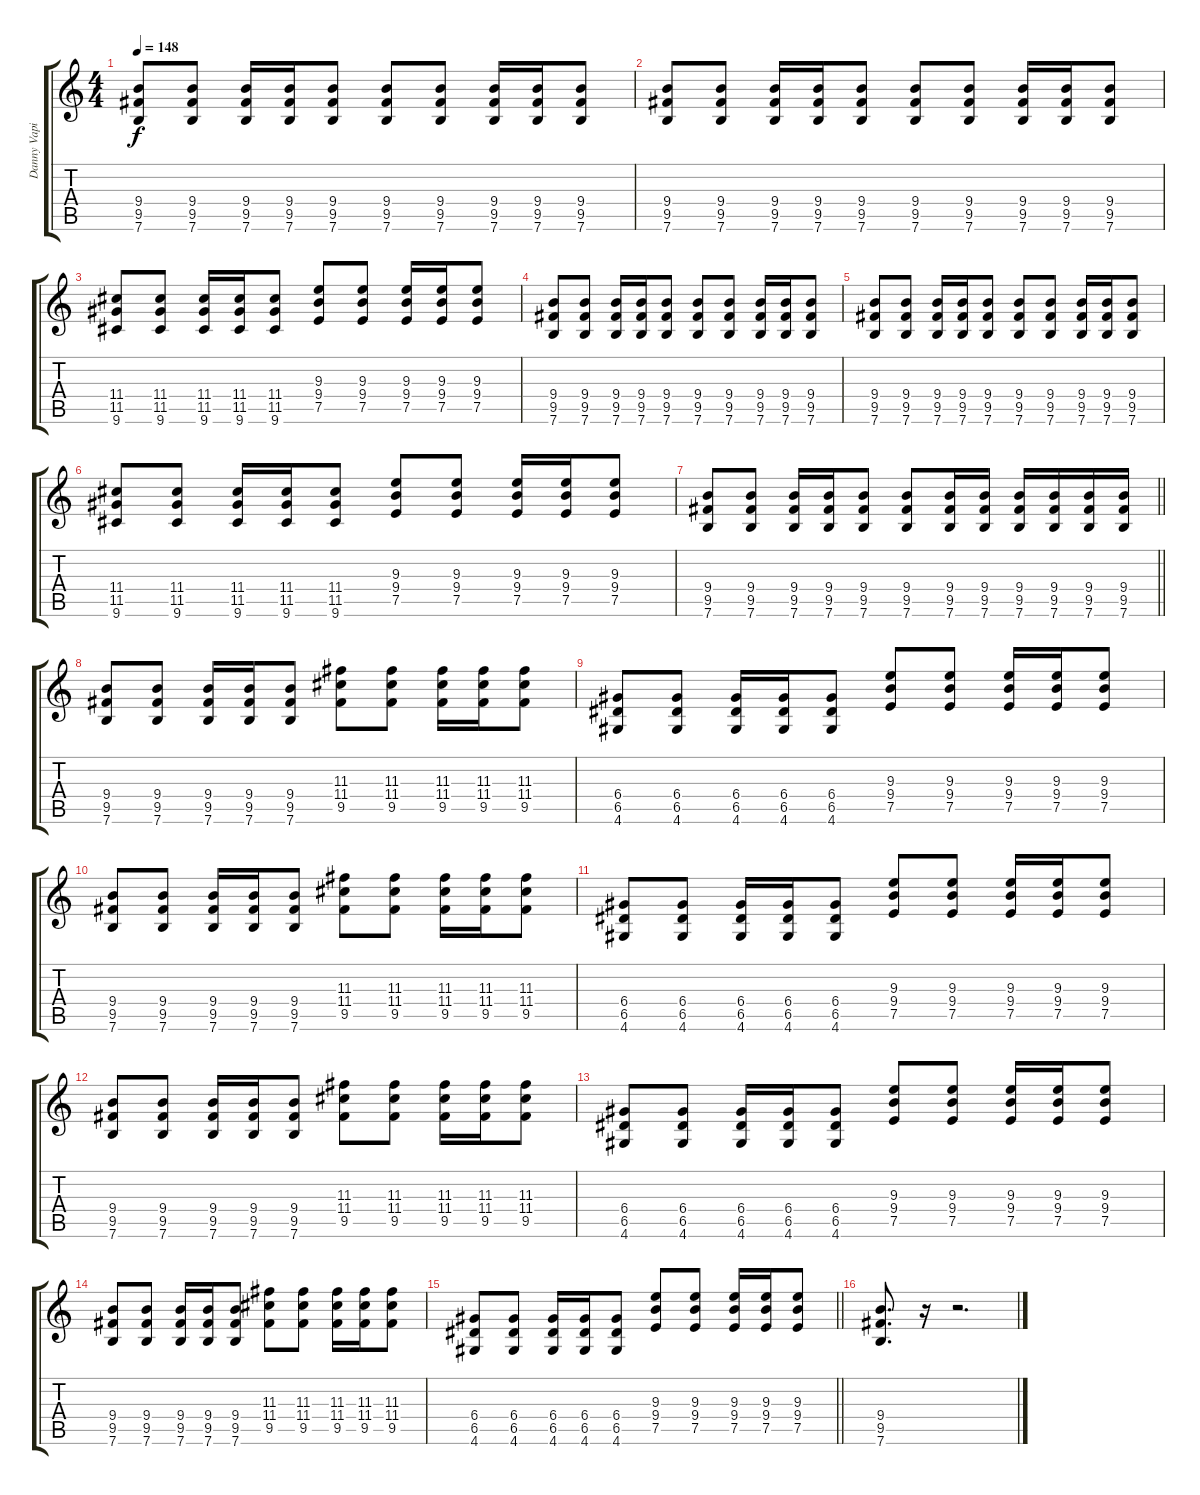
\track ("Danny Vapid" "Danny Vapi") {instrument distortionguitar}
\staff {score tabs}
\tuning (E4 B3 G3 D3 A2 E2) {hide}
\ts (4 4)
\tempo 148
\clef g2
\ks c
(9.4 9.5 7.6).8{dy f} (9.4 9.5 7.6).8 (9.4 9.5 7.6).16 (9.4 9.5 7.6).16 (9.4 9.5 7.6).8 (9.4 9.5 7.6).8 (9.4 9.5 7.6).8 (9.4 9.5 7.6).16 (9.4 9.5 7.6).16 (9.4 9.5 7.6).8 |
(9.4 9.5 7.6).8 (9.4 9.5 7.6).8 (9.4 9.5 7.6).16 (9.4 9.5 7.6).16 (9.4 9.5 7.6).8 (9.4 9.5 7.6).8 (9.4 9.5 7.6).8 (9.4 9.5 7.6).16 (9.4 9.5 7.6).16 (9.4 9.5 7.6).8 |
(11.4 11.5 9.6).8 (11.4 11.5 9.6).8 (11.4 11.5 9.6).16 (11.4 11.5 9.6).16 (11.4 11.5 9.6).8 (9.3 9.4 7.5).8 (9.3 9.4 7.5).8 (9.3 9.4 7.5).16 (9.3 9.4 7.5).16 (9.3 9.4 7.5).8 |
(9.4 9.5 7.6).8 (9.4 9.5 7.6).8 (9.4 9.5 7.6).16 (9.4 9.5 7.6).16 (9.4 9.5 7.6).8 (9.4 9.5 7.6).8 (9.4 9.5 7.6).8 (9.4 9.5 7.6).16 (9.4 9.5 7.6).16 (9.4 9.5 7.6).8 |
(9.4 9.5 7.6).8 (9.4 9.5 7.6).8 (9.4 9.5 7.6).16 (9.4 9.5 7.6).16 (9.4 9.5 7.6).8 (9.4 9.5 7.6).8 (9.4 9.5 7.6).8 (9.4 9.5 7.6).16 (9.4 9.5 7.6).16 (9.4 9.5 7.6).8 |
(11.4 11.5 9.6).8 (11.4 11.5 9.6).8 (11.4 11.5 9.6).16 (11.4 11.5 9.6).16 (11.4 11.5 9.6).8 (9.3 9.4 7.5).8 (9.3 9.4 7.5).8 (9.3 9.4 7.5).16 (9.3 9.4 7.5).16 (9.3 9.4 7.5).8 |
\barLineRight lightlight
(9.4 9.5 7.6).8 (9.4 9.5 7.6).8 (9.4 9.5 7.6).16 (9.4 9.5 7.6).16 (9.4 9.5 7.6).8 (9.4 9.5 7.6).8 (9.4 9.5 7.6).16 (9.4 9.5 7.6).16 (9.4 9.5 7.6).16 (9.4 9.5 7.6).16 (9.4 9.5 7.6).16 (9.4 9.5 7.6).16 |
(9.4 9.5 7.6).8 (9.4 9.5 7.6).8 (9.4 9.5 7.6).16 (9.4 9.5 7.6).16 (9.4 9.5 7.6).8 (11.3 11.4 9.5).8 (11.3 11.4 9.5).8 (11.3 11.4 9.5).16 (11.3 11.4 9.5).16 (11.3 11.4 9.5).8 |
(6.4 6.5 4.6).8 (6.4 6.5 4.6).8 (6.4 6.5 4.6).16 (6.4 6.5 4.6).16 (6.4 6.5 4.6).8 (9.3 9.4 7.5).8 (9.3 9.4 7.5).8 (9.3 9.4 7.5).16 (9.3 9.4 7.5).16 (9.3 9.4 7.5).8 |
(9.4 9.5 7.6).8 (9.4 9.5 7.6).8 (9.4 9.5 7.6).16 (9.4 9.5 7.6).16 (9.4 9.5 7.6).8 (11.3 11.4 9.5).8 (11.3 11.4 9.5).8 (11.3 11.4 9.5).16 (11.3 11.4 9.5).16 (11.3 11.4 9.5).8 |
(6.4 6.5 4.6).8 (6.4 6.5 4.6).8 (6.4 6.5 4.6).16 (6.4 6.5 4.6).16 (6.4 6.5 4.6).8 (9.3 9.4 7.5).8 (9.3 9.4 7.5).8 (9.3 9.4 7.5).16 (9.3 9.4 7.5).16 (9.3 9.4 7.5).8 |
(9.4 9.5 7.6).8 (9.4 9.5 7.6).8 (9.4 9.5 7.6).16 (9.4 9.5 7.6).16 (9.4 9.5 7.6).8 (11.3 11.4 9.5).8 (11.3 11.4 9.5).8 (11.3 11.4 9.5).16 (11.3 11.4 9.5).16 (11.3 11.4 9.5).8 |
(6.4 6.5 4.6).8 (6.4 6.5 4.6).8 (6.4 6.5 4.6).16 (6.4 6.5 4.6).16 (6.4 6.5 4.6).8 (9.3 9.4 7.5).8 (9.3 9.4 7.5).8 (9.3 9.4 7.5).16 (9.3 9.4 7.5).16 (9.3 9.4 7.5).8 |
(9.4 9.5 7.6).8 (9.4 9.5 7.6).8 (9.4 9.5 7.6).16 (9.4 9.5 7.6).16 (9.4 9.5 7.6).8 (11.3 11.4 9.5).8 (11.3 11.4 9.5).8 (11.3 11.4 9.5).16 (11.3 11.4 9.5).16 (11.3 11.4 9.5).8 |
\barLineRight lightlight
(6.4 6.5 4.6).8 (6.4 6.5 4.6).8 (6.4 6.5 4.6).16 (6.4 6.5 4.6).16 (6.4 6.5 4.6).8 (9.3 9.4 7.5).8 (9.3 9.4 7.5).8 (9.3 9.4 7.5).16 (9.3 9.4 7.5).16 (9.3 9.4 7.5).8 |
(9.4 9.5 7.6).8{d} r.16 r.2{d}
